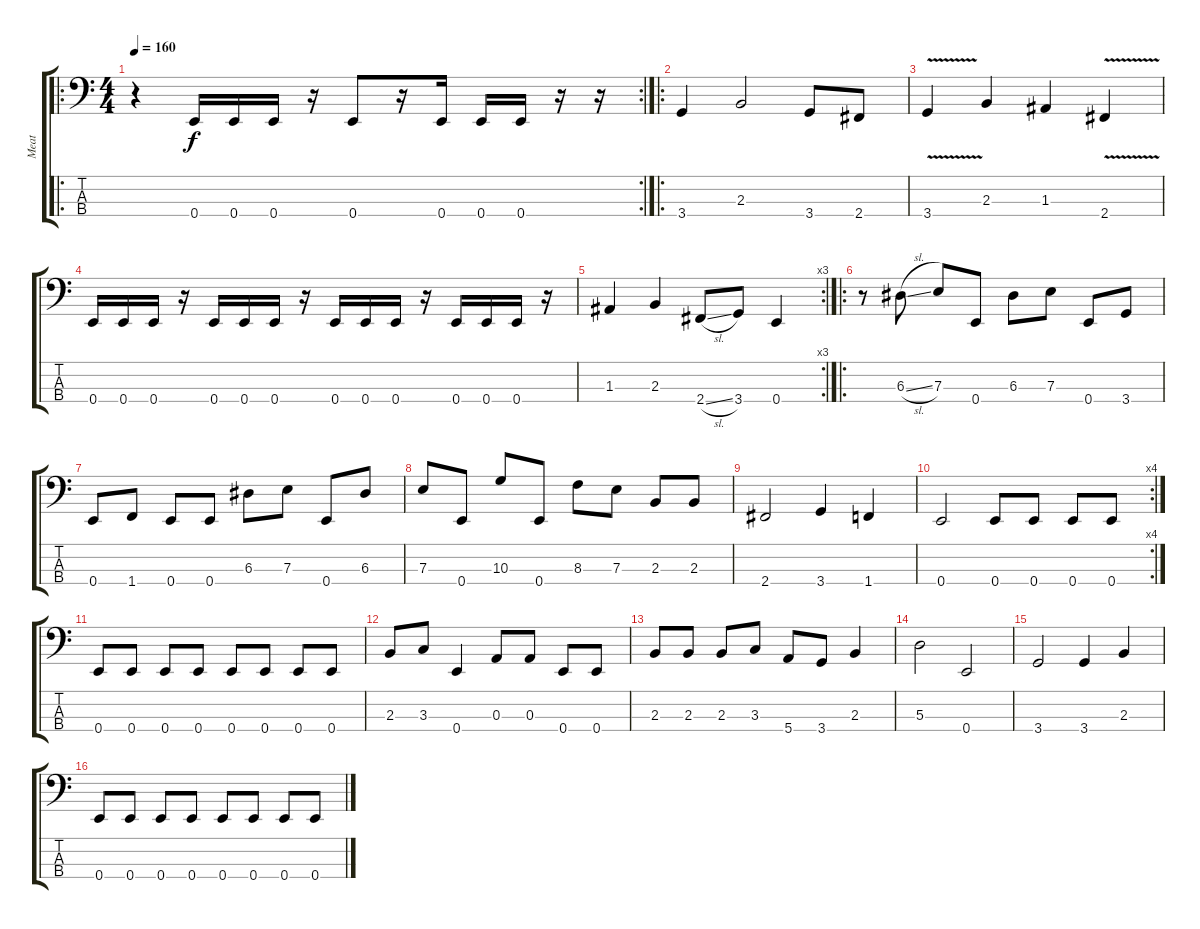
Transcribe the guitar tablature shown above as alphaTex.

\track ("Meat" "Meat") {instrument electricbasspick}
\staff {score tabs}
\tuning (G2 D2 A1 E1) {hide}
\ro
\rc 2
\ts (4 4)
\tempo 160
\clef f4
\ks c
r.4{dy f instrument electricbasspick} 0.4.16 0.4.16 0.4.16 r.16 0.4.8 r.16 0.4.16 0.4.16 0.4.16 r.16 r.16 |
\ro
3.4.4 2.3.2 3.4.8 2.4.8 |
3.4{v}.4 2.3.4 1.3.4 2.4{v}.4 |
0.4.16 0.4.16 0.4.16 r.16 0.4.16 0.4.16 0.4.16 r.16 0.4.16 0.4.16 0.4.16 r.16 0.4.16 0.4.16 0.4.16 r.16 |
\rc 3
1.3.4 2.3.4 2.4{sl}.8 3.4.8 0.4.4 |
\ro
r.8 6.3{sl}.8 7.3.8 0.4.8 6.3.8 7.3.8 0.4.8 3.4.8 |
0.4.8 1.4.8 0.4.8 0.4.8 6.3.8 7.3.8 0.4.8 6.3.8 |
7.3.8 0.4.8 10.3.8 0.4.8 8.3.8 7.3.8 2.3.8 2.3.8 |
2.4.2 3.4.4 1.4.4 |
\rc 4
0.4.2 0.4.8 0.4.8 0.4.8 0.4.8 |
0.4.8 0.4.8 0.4.8 0.4.8 0.4.8 0.4.8 0.4.8 0.4.8 |
2.3.8 3.3.8 0.4.4 0.3.8 0.3.8 0.4.8 0.4.8 |
2.3.8 2.3.8 2.3.8 3.3.8 5.4.8 3.4.8 2.3.4 |
5.3.2 0.4.2 |
3.4.2 3.4.4 2.3.4 |
0.4.8 0.4.8 0.4.8 0.4.8 0.4.8 0.4.8 0.4.8 0.4.8
